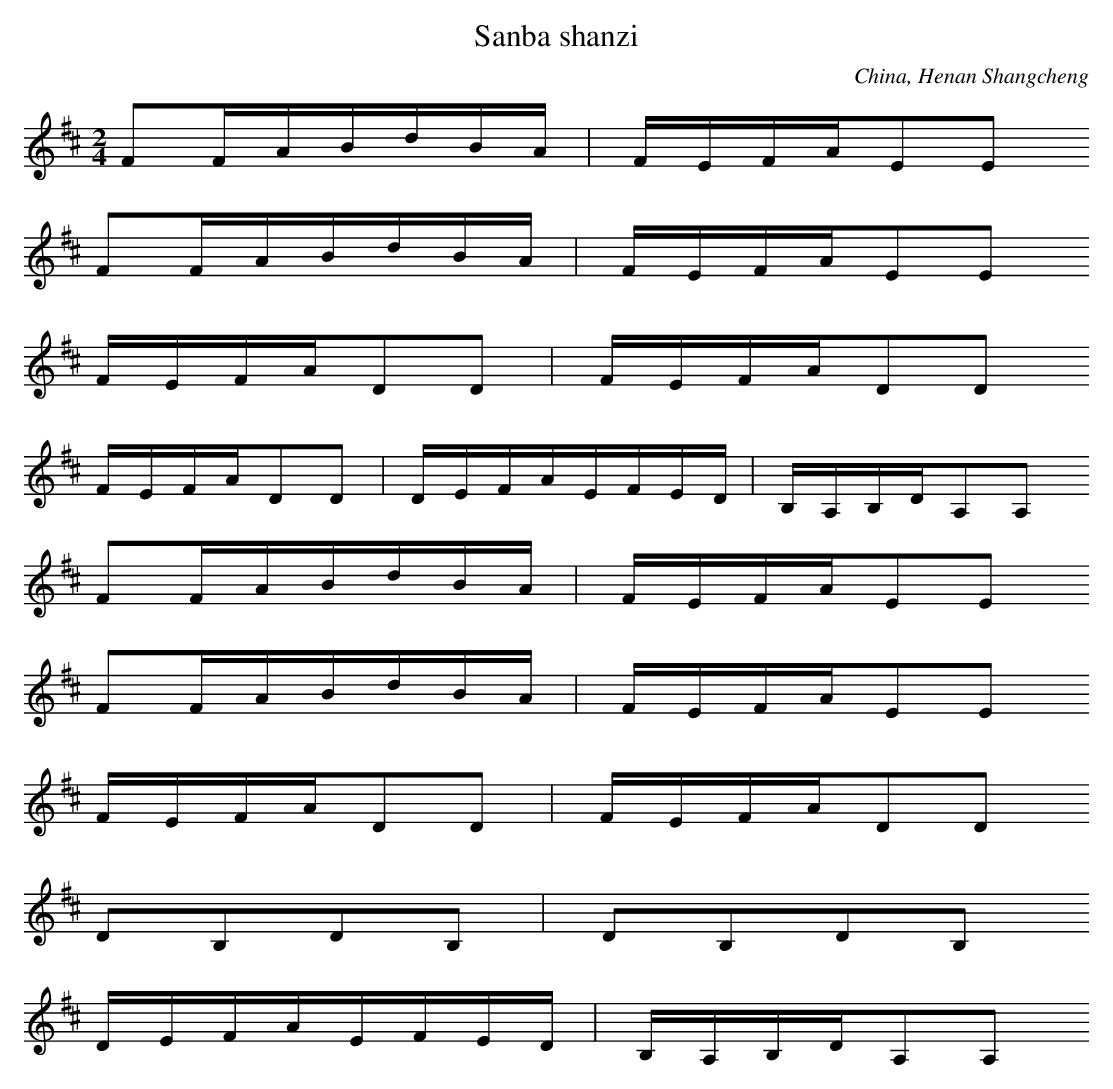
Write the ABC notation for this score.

X:1
T: Sanba shanzi
O: China, Henan Shangcheng
M: 2/4
L: 1/16
K: D
F2FABdBA | FEFAE2E2
F2FABdBA | FEFAE2E2
FEFAD2D2 | FEFAD2D2
FEFAD2D2 | DEFAEFED | B,A,B,DA,2A,2
F2FABdBA | FEFAE2E2
F2FABdBA | FEFAE2E2
FEFAD2D2 | FEFAD2D2
D2B,2D2B,2 | D2B,2D2B,2
DEFAEFED | B,A,B,DA,2A,2
